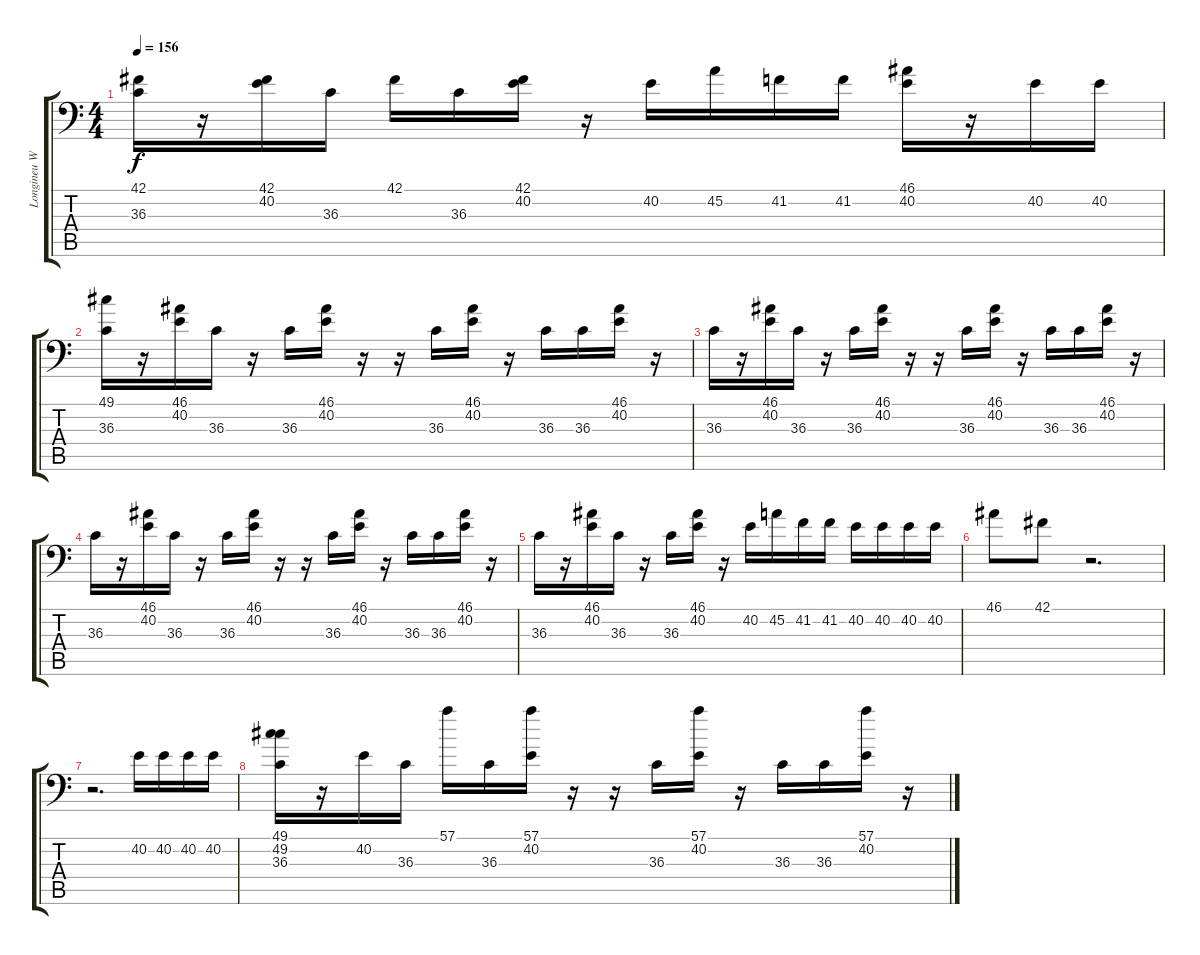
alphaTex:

\track ("Longineu W. Parsons III" "Longineu W") {instrument acousticgrandpiano}
\staff {score tabs}
\tuning (C-1 C-1 C-1 C-1 C-1 C-1) {hide}
\ts (4 4)
\tempo 156
\clef f4
\ks c
(42.1 36.3).16{dy f} r.16 (42.1 40.2).16 36.3.16 42.1.16 36.3.16 (42.1 40.2).16 r.16 40.2.16 45.2.16 41.2.16 41.2.16 (46.1 40.2).16 r.16 40.2.16 40.2.16 |
(49.1 36.3).16 r.16 (46.1 40.2).16 36.3.16 r.16 36.3.16 (46.1 40.2).16 r.16 r.16 36.3.16 (46.1 40.2).16 r.16 36.3.16 36.3.16 (46.1 40.2).16 r.16 |
36.3.16 r.16 (46.1 40.2).16 36.3.16 r.16 36.3.16 (46.1 40.2).16 r.16 r.16 36.3.16 (46.1 40.2).16 r.16 36.3.16 36.3.16 (46.1 40.2).16 r.16 |
36.3.16 r.16 (46.1 40.2).16 36.3.16 r.16 36.3.16 (46.1 40.2).16 r.16 r.16 36.3.16 (46.1 40.2).16 r.16 36.3.16 36.3.16 (46.1 40.2).16 r.16 |
36.3.16 r.16 (46.1 40.2).16 36.3.16 r.16 36.3.16 (46.1 40.2).16 r.16 40.2.16 45.2.16 41.2.16 41.2.16 40.2.16 40.2.16 40.2.16 40.2.16 |
46.1.8 42.1.8 r.2{d} |
r.2{d} 40.2.16 40.2.16 40.2.16 40.2.16 |
(49.1 49.2 36.3).16 r.16 40.2.16 36.3.16 57.1.16 36.3.16 (57.1 40.2).16 r.16 r.16 36.3.16 (57.1 40.2).16 r.16 36.3.16 36.3.16 (57.1 40.2).16 r.16
